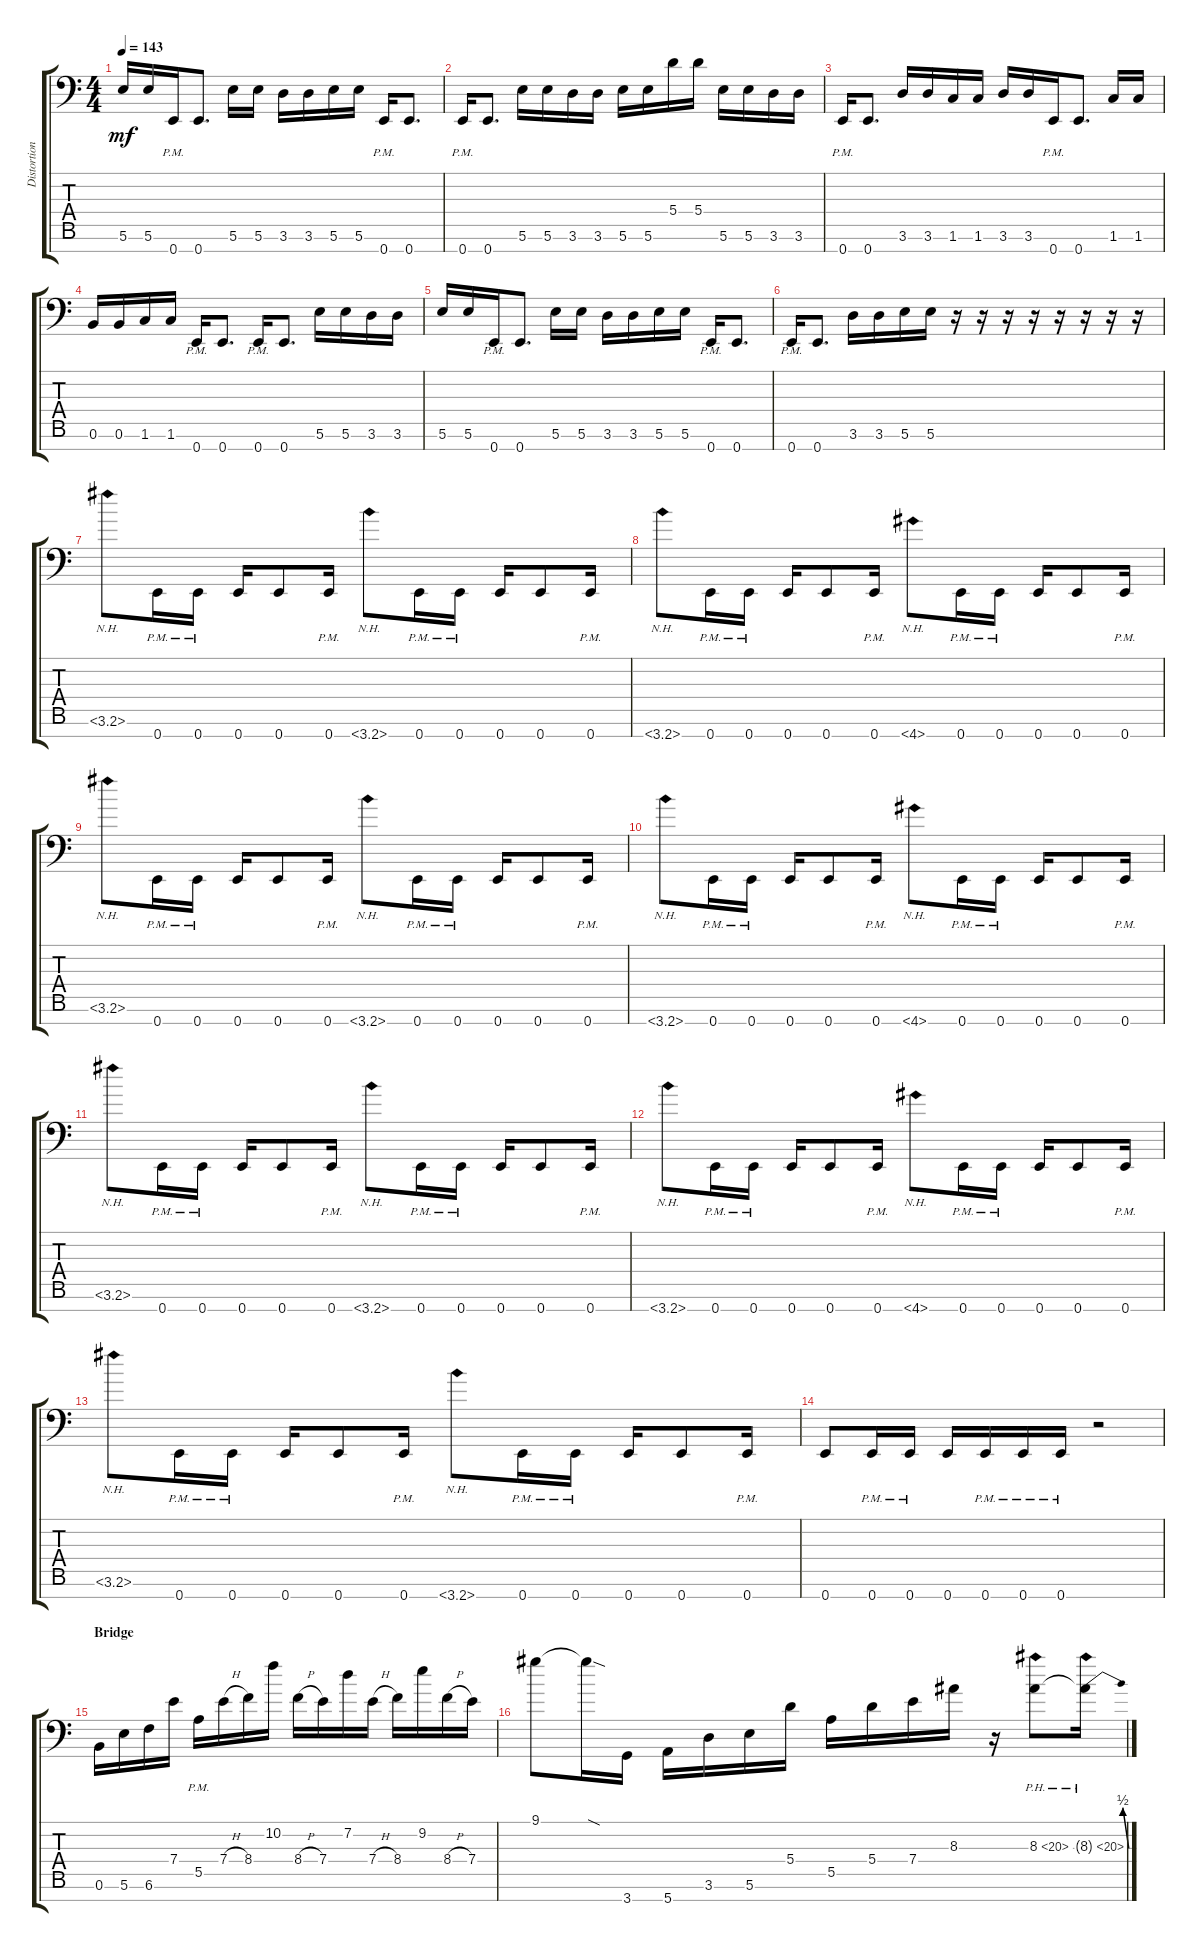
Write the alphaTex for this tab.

\track ("Distortion Guitar" "Distortion") {instrument distortionguitar}
\staff {score tabs}
\tuning (B3 G3 D3 A2 E2 B1 E1) {hide}
\ts (4 4)
\tempo 143
\clef f4
\ks c
5.6.16{dy mf} 5.6.16 0.7{pm}.16 0.7.8{d} 5.6.16 5.6.16 3.6.16 3.6.16 5.6.16 5.6.16 0.7{pm}.16 0.7.8{d} |
0.7{pm}.16 0.7.8{d} 5.6.16 5.6.16 3.6.16 3.6.16 5.6.16 5.6.16 5.4.16 5.4.16 5.6.16 5.6.16 3.6.16 3.6.16 |
0.7{pm}.16 0.7.8{d} 3.6.16 3.6.16 1.6.16 1.6.16 3.6.16 3.6.16 0.7{pm}.16 0.7.8{d} 1.6.16 1.6.16 |
0.6.16 0.6.16 1.6.16 1.6.16 0.7{pm}.16 0.7.8{d} 0.7{pm}.16 0.7.8{d} 5.6.16 5.6.16 3.6.16 3.6.16 |
5.6.16 5.6.16 0.7{pm}.16 0.7.8{d} 5.6.16 5.6.16 3.6.16 3.6.16 5.6.16 5.6.16 0.7{pm}.16 0.7.8{d} |
0.7{pm}.16 0.7.8{d} 3.6.16 3.6.16 5.6.16 5.6.16 r.16 r.16 r.16 r.16 r.16 r.16 r.16 r.16 |
3.6{nh}.8 0.7{pm}.16 0.7{pm}.16 0.7.16 0.7.8 0.7{pm}.16 3.7{nh}.8 0.7{pm}.16 0.7{pm}.16 0.7.16 0.7.8 0.7{pm}.16 |
3.7{nh}.8 0.7{pm}.16 0.7{pm}.16 0.7.16 0.7.8 0.7{pm}.16 4.7{nh}.8 0.7{pm}.16 0.7{pm}.16 0.7.16 0.7.8 0.7{pm}.16 |
3.6{nh}.8 0.7{pm}.16 0.7{pm}.16 0.7.16 0.7.8 0.7{pm}.16 3.7{nh}.8 0.7{pm}.16 0.7{pm}.16 0.7.16 0.7.8 0.7{pm}.16 |
3.7{nh}.8 0.7{pm}.16 0.7{pm}.16 0.7.16 0.7.8 0.7{pm}.16 4.7{nh}.8 0.7{pm}.16 0.7{pm}.16 0.7.16 0.7.8 0.7{pm}.16 |
3.6{nh}.8 0.7{pm}.16 0.7{pm}.16 0.7.16 0.7.8 0.7{pm}.16 3.7{nh}.8 0.7{pm}.16 0.7{pm}.16 0.7.16 0.7.8 0.7{pm}.16 |
3.7{nh}.8 0.7{pm}.16 0.7{pm}.16 0.7.16 0.7.8 0.7{pm}.16 4.7{nh}.8 0.7{pm}.16 0.7{pm}.16 0.7.16 0.7.8 0.7{pm}.16 |
3.6{nh}.8 0.7{pm}.16 0.7{pm}.16 0.7.16 0.7.8 0.7{pm}.16 3.7{nh}.8 0.7{pm}.16 0.7{pm}.16 0.7.16 0.7.8 0.7{pm}.16 |
0.7.8 0.7{pm}.16 0.7{pm}.16 0.7.16 0.7{pm}.16 0.7{pm}.16 0.7{pm}.16 r.2 |
\section ("" "Bridge")
0.6.16 5.6.16 6.6.16 7.4.16 5.5{pm}.16 7.4{h}.16 8.4.16 10.2.16 8.4{h}.16 7.4.16 7.2.16 7.4{h}.16 8.4.16 9.2.16 8.4{h}.16 7.4.16 |
9.1.8 9.1{sod t}.16 3.7.16 5.7.16 3.6.16 5.6.16 5.4.16 5.5.16 5.4.16 7.4.16 8.3.16 r.16 8.3{ph 12}.8 8.3{be (bend 0 0 60 2) ph 12 t}.16
